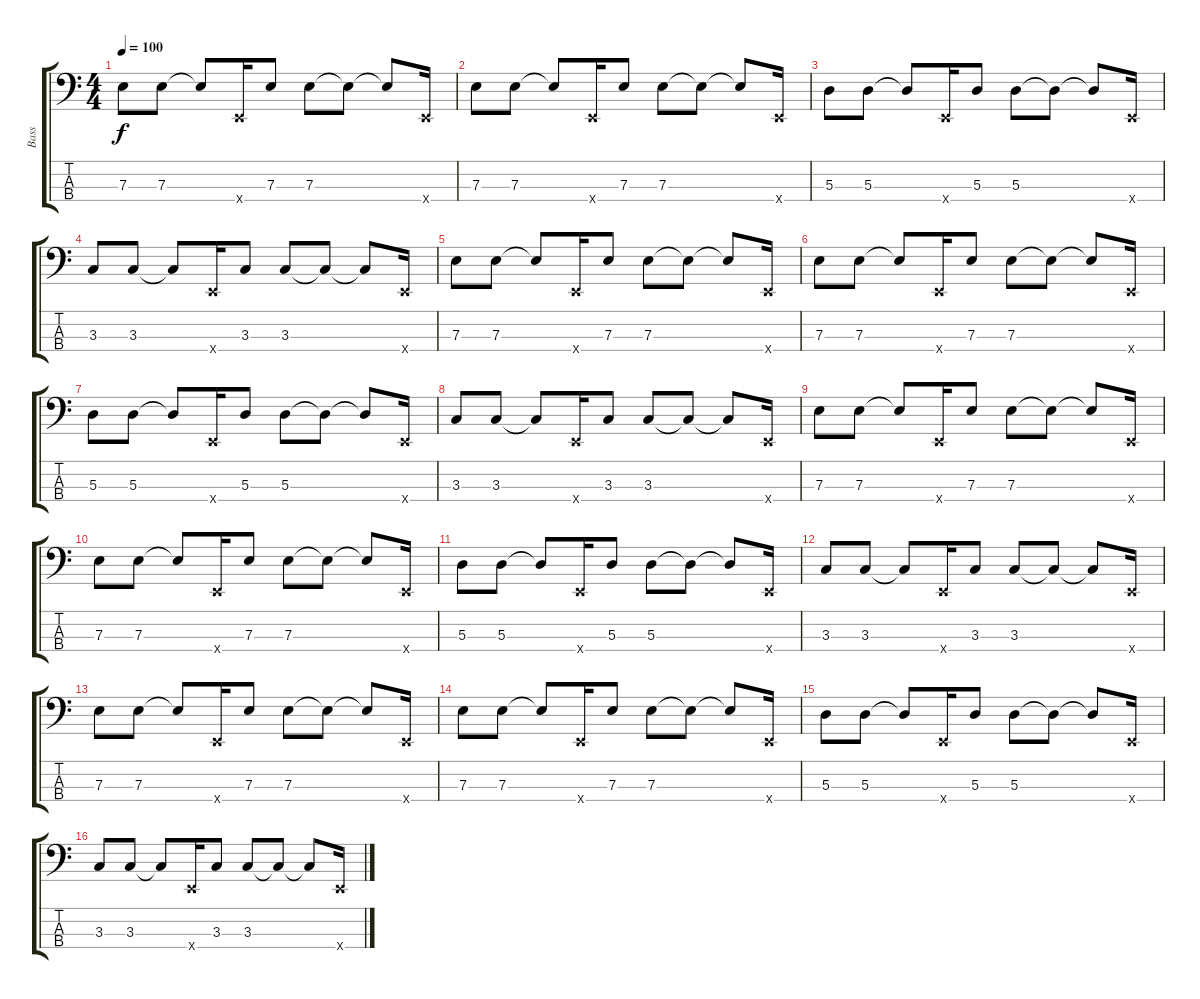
\track ("Bass" "Bass") {instrument electricbassfinger}
\staff {score tabs}
\tuning (G2 D2 A1 E1) {hide}
\ts (4 4)
\tempo 100
\clef f4
\ks c
7.3.8{dy f} 7.3.8 7.3{t}.8 0.4{x}.16 7.3.8 7.3.8 7.3{t}.8 7.3{t}.8 0.4{x}.16 |
7.3.8 7.3.8 7.3{t}.8 0.4{x}.16 7.3.8 7.3.8 7.3{t}.8 7.3{t}.8 0.4{x}.16 |
5.3.8 5.3.8 5.3{t}.8 0.4{x}.16 5.3.8 5.3.8 5.3{t}.8 5.3{t}.8 0.4{x}.16 |
3.3.8 3.3.8 3.3{t}.8 0.4{x}.16 3.3.8 3.3.8 3.3{t}.8 3.3{t}.8 0.4{x}.16 |
7.3.8 7.3.8 7.3{t}.8 0.4{x}.16 7.3.8 7.3.8 7.3{t}.8 7.3{t}.8 0.4{x}.16 |
7.3.8 7.3.8 7.3{t}.8 0.4{x}.16 7.3.8 7.3.8 7.3{t}.8 7.3{t}.8 0.4{x}.16 |
5.3.8 5.3.8 5.3{t}.8 0.4{x}.16 5.3.8 5.3.8 5.3{t}.8 5.3{t}.8 0.4{x}.16 |
3.3.8 3.3.8 3.3{t}.8 0.4{x}.16 3.3.8 3.3.8 3.3{t}.8 3.3{t}.8 0.4{x}.16 |
7.3.8 7.3.8 7.3{t}.8 0.4{x}.16 7.3.8 7.3.8 7.3{t}.8 7.3{t}.8 0.4{x}.16 |
7.3.8 7.3.8 7.3{t}.8 0.4{x}.16 7.3.8 7.3.8 7.3{t}.8 7.3{t}.8 0.4{x}.16 |
5.3.8 5.3.8 5.3{t}.8 0.4{x}.16 5.3.8 5.3.8 5.3{t}.8 5.3{t}.8 0.4{x}.16 |
3.3.8 3.3.8 3.3{t}.8 0.4{x}.16 3.3.8 3.3.8 3.3{t}.8 3.3{t}.8 0.4{x}.16 |
7.3.8 7.3.8 7.3{t}.8 0.4{x}.16 7.3.8 7.3.8 7.3{t}.8 7.3{t}.8 0.4{x}.16 |
7.3.8 7.3.8 7.3{t}.8 0.4{x}.16 7.3.8 7.3.8 7.3{t}.8 7.3{t}.8 0.4{x}.16 |
5.3.8 5.3.8 5.3{t}.8 0.4{x}.16 5.3.8 5.3.8 5.3{t}.8 5.3{t}.8 0.4{x}.16 |
3.3.8 3.3.8 3.3{t}.8 0.4{x}.16 3.3.8 3.3.8 3.3{t}.8 3.3{t}.8 0.4{x}.16
